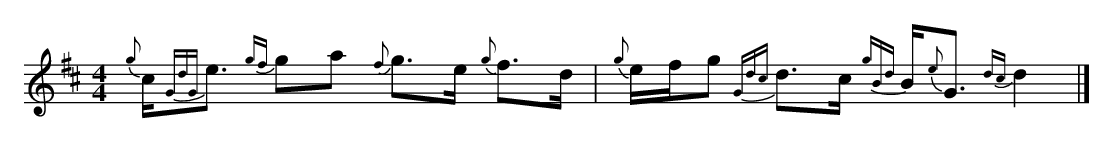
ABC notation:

X:1
T:
M:4/4
K:D
{g}c<{GdG}e {gf}ga {f}g>e {g}f>d| \
{g}e/f/g {Gdc}d>c {gBd}B<{e}G {dc}d2|]
